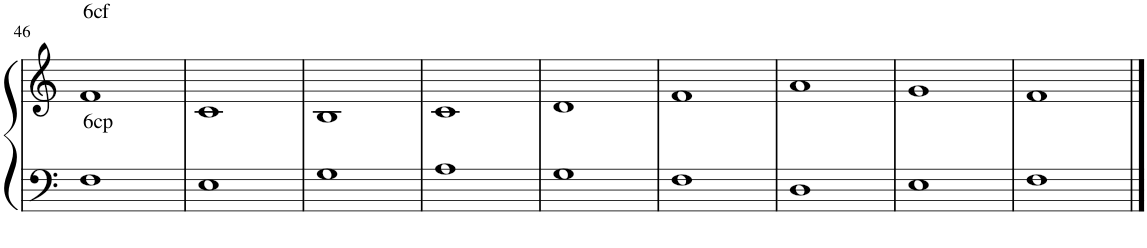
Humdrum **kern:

**kern	**kern
*part1	*part1
*staff2	*staff1
*I"Piano	*
*I'Pno.	*
!!LO:PB:g=z
*clefF4	*clefG2
*k[]	*k[]
*M4/4	*M4/4
=46	=46
!	!LO:TX:a:t=6cf
!LO:TX:a:t=6cp	!
1F	1f
=47	=47
1E	1c
=48	=48
1G	1B
=49	=49
1A	1c
=50	=50
1G	1d
=51	=51
1F	1f
=52	=52
1D	1a
=53	=53
1E	1g
=54	=54
1F	1f
==	==
*-	*-
